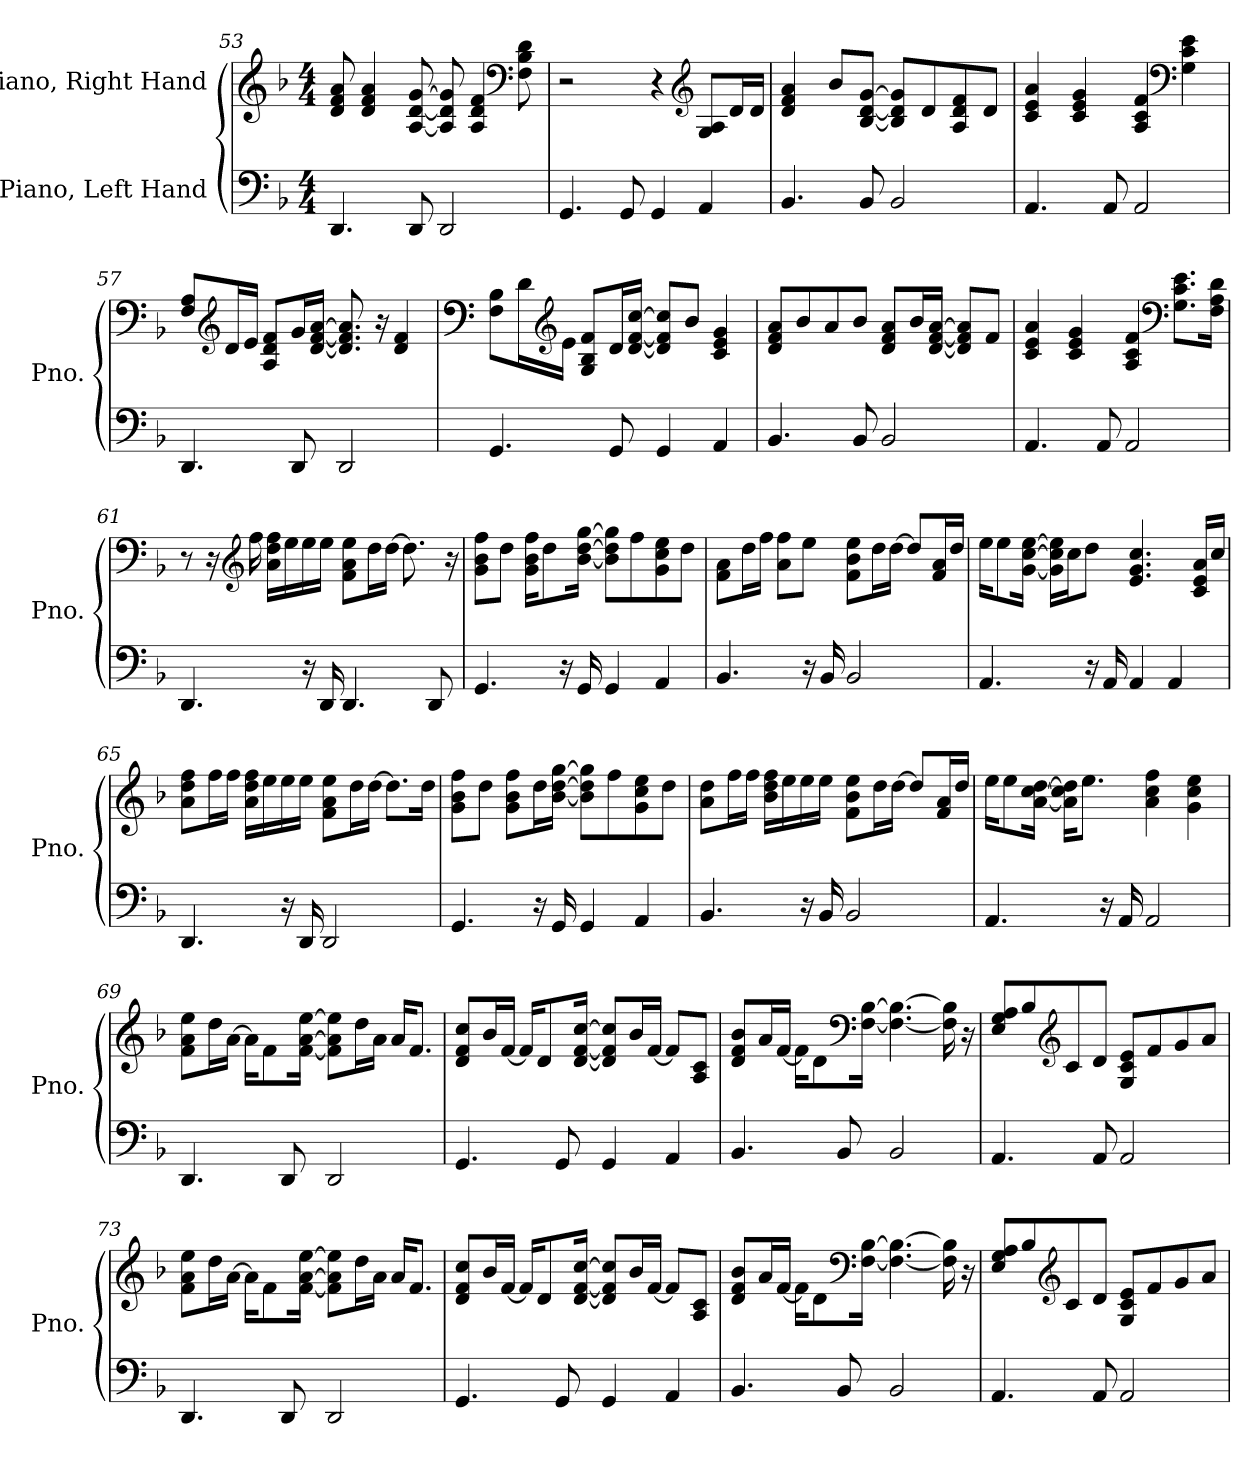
**kern	**kern
*part2	*part1
*staff2	*staff1
*I"Piano, Left Hand	*I"Piano, Right Hand
*I'Pno.	*I'Pno.
!!LO:LB:g=z
*clefF4	*clefG2
*k[b-]	*k[b-]
*M4/4	*M4/4
=53	=53
4.DD/	8d/ 8f/ 8a/
.	4d/ 4f/ 4a/
8DD/	[8A/ [8d/ [8g/
2DD/	8A/] 8d/] 8g/]
.	4A/ 4d/ 4f/
*	*clefF4
.	8F\ 8B-\ 8d\
=54	=54
4.GG/	2r
8GG/	.
4GG/	4r
*	*clefG2
4AA/	8G/ 8A/L
.	16d/L
.	16d/JJ
=55	=55
4.BB-/	4d/ 4f/ 4a/
.	8b-/L
8BB-/	[8B-/ [8d/ [8g/J
2BB-/	8B-/] 8d/] 8g/]L
.	8d/
.	8A/ 8d/ 8f/
.	8d/J
=56	=56
4.AA/	4c/ 4e/ 4a/
.	4c/ 4e/ 4g/
8AA/	.
2AA/	4A/ 4c/ 4f/
*	*clefF4
.	4G\ 4c\ 4e\
!!LO:LB:g=z
=57	=57
4.DD/	8F/ 8A/L
*	*clefG2
.	16d/L
.	16e/JJ
.	8A/ 8d/ 8f/L
8DD/	16g/L
.	[16d/ [16f/ [16a/JJ
2DD/	8.d/] 8.f/] 8.a/]
.	16r
.	4d/ 4f/
=58	=58
*	*clefF4
4.GG/	8F\ 8B-\L
.	16d\L
*	*clefG2
.	16e\JJ
.	8G/ 8B-/ 8f/L
8GG/	16d/L
.	[16d/ [16f/ [16cc/JJ
4GG/	8d/] 8f/] 8cc/]L
.	8b-/J
4AA/	4c/ 4e/ 4g/
=59	=59
4.BB-/	8d/ 8f/ 8a/L
.	8b-/
.	8a/
8BB-/	8b-/J
2BB-/	8d/ 8f/ 8a/L
.	16b-/L
.	[16d/ [16f/ [16a/JJ
.	8d/] 8f/] 8a/]L
.	8f/J
!!LO:PB:g=z
=60	=60
4.AA/	4c/ 4e/ 4a/
.	4c/ 4e/ 4g/
8AA/	.
2AA/	4A/ 4c/ 4f/
*	*clefF4
.	8.G\ 8.c\ 8.e\L
.	16F\ 16A\ 16d\Jk
=61	=61
4.DD/	8r
.	16r
*	*clefG2
.	16ff\
.	16a\ 16dd\ 16ff\LL
.	16ee\
16r	16ee\
16DD/	16ee\JJ
4.DD/	8f\ 8a\ 8ee\L
.	16dd\L
.	[16dd\JJ
.	8.dd\]
8DD/	.
.	16r
=62	=62
4.GG/	8g\ 8b-\ 8ff\L
.	8dd\J
.	16g\ 16b-\ 16ff\KL
.	8dd\
16r	.
16GG/	[16b-\ [16dd\ [16gg\Jk
4GG/	8b-\] 8dd\] 8gg\]L
.	8ff\
4AA/	8g\ 8cc\ 8ee\
.	8dd\J
!!LO:LB:g=z
=63	=63
4.BB-/	8f\ 8a\L
.	16dd\L
.	16ff\JJ
.	8a\ 8ff\L
16r	8ee\J
16BB-/	.
2BB-/	8f\ 8b-\ 8ee\L
.	16dd\L
.	[16dd\JJ
.	8dd/L]
.	16f/ 16a/L
.	16dd/JJ
=64	=64
4.AA/	16ee\KL
.	8ee\
.	[16g\ [16cc\ [16ee\Jk
.	16g\] 16cc\] 16ee\]LL
.	16cc\J
16r	8dd\J
16AA/	.
4AA/	4.e/ 4.g/ 4.cc/
4AA/	.
.	16c/ 16e/ 16a/LL
.	16cc/JJ
=65	=65
4.DD/	8a\ 8dd\ 8ff\L
.	16ff\L
.	16ff\JJ
.	16a\ 16dd\ 16ff\LL
.	16ee\
16r	16ee\
16DD/	16ee\JJ
2DD/	8f\ 8a\ 8ee\L
.	16dd\L
.	[16dd\JJ
.	8.dd\L]
.	16dd\Jk
!!LO:LB:g=z
=66	=66
4.GG/	8g\ 8b-\ 8ff\L
.	8dd\J
.	8g\ 8b-\ 8ff\L
16r	16dd\L
16GG/	[16b-\ [16dd\ [16gg\JJ
4GG/	8b-\] 8dd\] 8gg\]L
.	8ff\
4AA/	8g\ 8cc\ 8ee\
.	8dd\J
=67	=67
4.BB-/	8a\ 8dd\L
.	16ff\L
.	16ff\JJ
.	16b-\ 16dd\ 16ff\LL
.	16ee\
16r	16ee\
16BB-/	16ee\JJ
2BB-/	8f\ 8b-\ 8ee\L
.	16dd\L
.	[16dd\JJ
.	8dd/L]
.	16f/ 16a/L
.	16dd/JJ
=68	=68
4.AA/	16ee\KL
.	8ee\
.	[16a\ [16cc\ [16dd\Jk
.	16a\] 16cc\] 16dd\]KL
.	8.ee\J
16r	.
16AA/	.
2AA/	4a\ 4cc\ 4ff\
.	4g\ 4cc\ 4ee\
!!LO:LB:g=z
=69	=69
4.DD/	8f\ 8a\ 8ee\L
.	16dd\L
.	[16a\JJ
.	16a\KL]
.	8f\
8DD/	.
.	[16f\ [16a\ [16ee\Jk
2DD/	8f\] 8a\] 8ee\]L
.	16dd\L
.	16a\JJ
.	16a/KL
.	8.f/J
=70	=70
4.GG/	8d/ 8f/ 8cc/L
.	16b-/L
.	[16f/JJ
.	16f/KL]
.	8d/
8GG/	.
.	[16d/ [16f/ [16cc/Jk
4GG/	8d/] 8f/] 8cc/]L
.	16b-/L
.	[16f/JJ
4AA/	8f/L]
.	8A/ 8c/J
=71	=71
4.BB-/	8d/ 8f/ 8b-/L
.	16a/L
.	[16f/JJ
.	16f\KL]
.	8d\
8BB-/	.
*	*clefF4
.	[16F\ [16B-\Jk
2BB-/	4.F\_ 4.B-\_
.	16F\] 16B-\]
.	16r
!!LO:LB:g=z
=72	=72
4.AA/	8E/ 8G/ 8A/L
.	8B-/
*	*clefG2
.	8c/
8AA/	8d/J
2AA/	8G/ 8c/ 8e/L
.	8f/
.	8g/
.	8a/J
=73	=73
4.DD/	8f\ 8a\ 8ee\L
.	16dd\L
.	[16a\JJ
.	16a\KL]
.	8f\
8DD/	.
.	[16f\ [16a\ [16ee\Jk
2DD/	8f\] 8a\] 8ee\]L
.	16dd\L
.	16a\JJ
.	16a/KL
.	8.f/J
=74	=74
4.GG/	8d/ 8f/ 8cc/L
.	16b-/L
.	[16f/JJ
.	16f/KL]
.	8d/
8GG/	.
.	[16d/ [16f/ [16cc/Jk
4GG/	8d/] 8f/] 8cc/]L
.	16b-/L
.	[16f/JJ
4AA/	8f/L]
.	8A/ 8c/J
!!LO:LB:g=z
=75	=75
4.BB-/	8d/ 8f/ 8b-/L
.	16a/L
.	[16f/JJ
.	16f\KL]
.	8d\
8BB-/	.
*	*clefF4
.	[16F\ [16B-\Jk
2BB-/	4.F\_ 4.B-\_
.	16F\] 16B-\]
.	16r
=76	=76
4.AA/	8E/ 8G/ 8A/L
.	8B-/
*	*clefG2
.	8c/
8AA/	8d/J
2AA/	8G/ 8c/ 8e/L
.	8f/
.	8g/
.	8a/J
=	=
*-	*-
